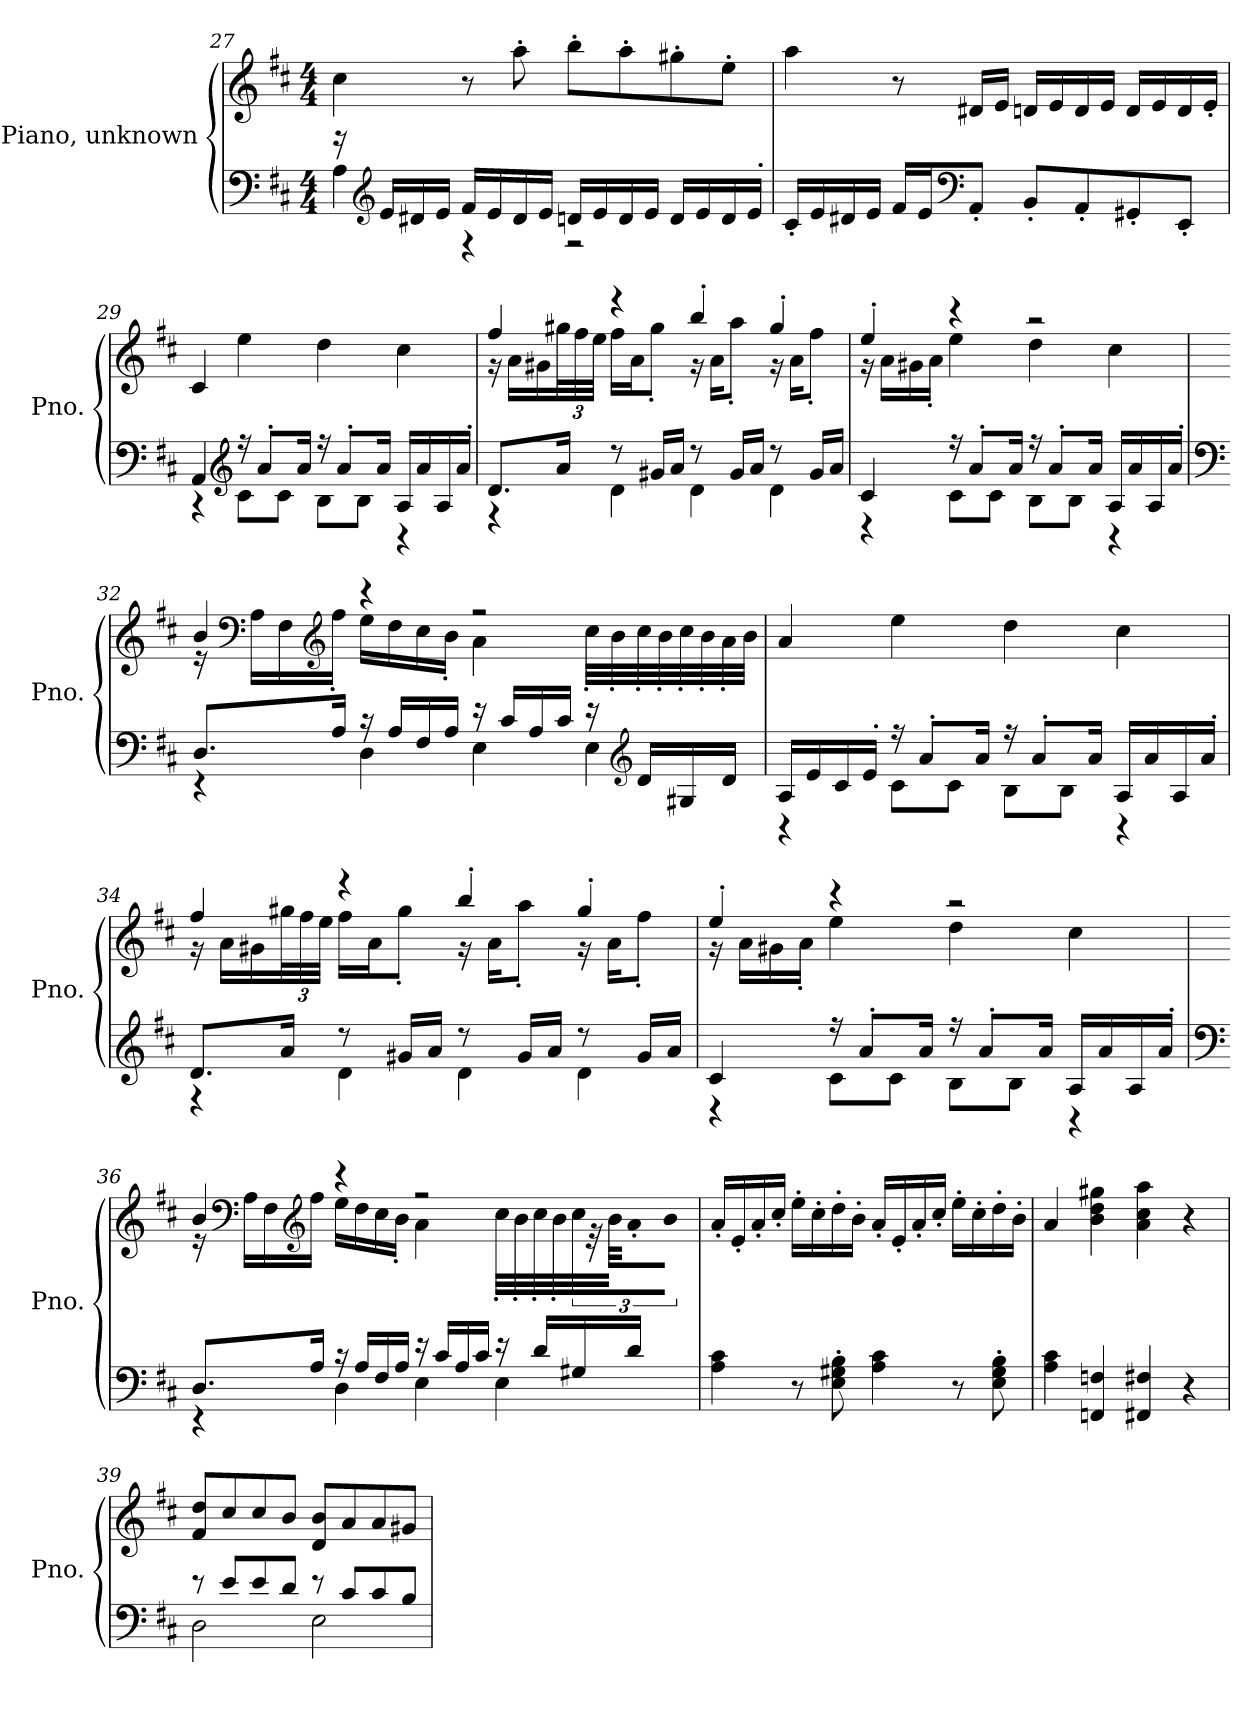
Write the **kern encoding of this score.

**kern	**kern
*part1	*part1
*staff2	*staff1
*I"Piano, unknown	*
*I'Pno.	*
*clefF4	*clefG2
*k[f#c#]	*k[f#c#]
*M4/4	*M4/4
=27	=27
*^	*
16r	4A\	4cc#\
*clefG2	*	*
16e/LL	.	.
16d#X/	.	.
16e/JJ	.	.
16f#/LL	4r	8r
16e/	.	.
16d#/	.	8aa'\
16e/JJ	.	.
16dn/LL	2r	8bb'\L
16e/	.	.
16d/	.	8aa'\
16e/JJ	.	.
16d/LL	.	8gg#X'\
16e/	.	.
16d/	.	8ee'\J
16e'/JJ	.	.
*v	*v	*
!!LO:LB:g=z
=28	=28
16c#'/LL	4aa\
16e/	.
16d#X/	.
16e/JJ	.
16f#/LL	8r
16e/J	.
*clefF4	*
8AA'/J	16d#X/LL
.	16e/JJ
8BB'/L	16dn/LL
.	16e/
8AA'/	16d/
.	16e/JJ
8GG#X'/	16d/LL
.	16e/
8EE'/J	16d/
.	16e'/JJ
=29	=29
*^	*
4AA/	4r	4c#/
*clefG2	*	*
16r	8c#\L	4ee\
8a'/L	.	.
.	8c#\J	.
16a/Jk	.	.
16r	8B\L	4dd\
8a'/L	.	.
.	8B\J	.
16a/Jk	.	.
16A/LL	4r	4cc#\
16a/	.	.
16A/	.	.
16a'/JJ	.	.
!!LO:LB:g=z
=30	=30	=30
*	*	*^
8.d/L	4r	4ff#/	16r
.	.	.	16a\LL
.	.	.	16g#X\
*	*	*	*Xbrackettup
16a/Jk	.	.	48gg#X\L
.	.	.	48ff#\
.	.	.	48ee\JJJ
8r	4d\	4r	16ff#\LL
.	.	.	16a\J
16g#X/LL	.	.	8gg#'\J
16a/JJ	.	.	.
8r	4d\	4bb'/	16r
.	.	.	16a\KL
16g#/LL	.	.	8aa'\J
16a/JJ	.	.	.
8r	4d\	4gg#'/	16r
.	.	.	16a\KL
16g#/LL	.	.	8ff#'\J
16a/JJ	.	.	.
=31	=31	=31	=31
4c#/	4r	4ee'/	16r
.	.	.	16a\LL
.	.	.	16g#X\
.	.	.	16a'\JJ
16r	8c#\L	4r	4ee\
8a'/L	.	.	.
.	8c#\J	.	.
16a/Jk	.	.	.
16r	8B\L	2r	4dd\
8a'/L	.	.	.
.	8B\J	.	.
16a/Jk	.	.	.
16A/LL	4r	.	4cc#\
16a/	.	.	.
16A/	.	.	.
16a'/JJ	.	.	.
!!LO:PB:g=z	!!
=32	=32	=32	=32
*clefF4	*	*	*
8.D/L	4r	4b/	16r
*	*	*clefF4	*
.	.	.	16A\LL
.	.	.	16F#\
*	*	*clefG2	*
16A/Jk	.	.	16ff#'\JJ
16r	4D\	4r	16ee\LL
16A/LL	.	.	16dd\
16F#/	.	.	16cc#\
16A/JJ	.	.	16b'\JJ
16r	4E\	2r	4a\
16c#/LL	.	.	.
16A/	.	.	.
16c#/JJ	.	.	.
16r	4E\	.	32cc#'\LLL
.	.	.	32b'\
*clefG2	*	*	*
16d/LL	.	.	32cc#'\
.	.	.	32b'\
16G#X/	.	.	32cc#'\
.	.	.	32b'\
16d/JJ	.	.	32a'\
.	.	.	32b\JJJ
*	*	*v	*v
=33	=33	=33
16A/LL	4r	4a/
16e/	.	.
16c#/	.	.
16e'/JJ	.	.
16r	8c#\L	4ee\
8a'/L	.	.
.	8c#\J	.
16a/Jk	.	.
16r	8B\L	4dd\
8a'/L	.	.
.	8B\J	.
16a/Jk	.	.
16A/LL	4r	4cc#\
16a/	.	.
16A/	.	.
16a'/JJ	.	.
!!LO:LB:g=z
=34	=34	=34
*	*	*^
8.d/L	4r	4ff#/	16r
.	.	.	16a\LL
.	.	.	16g#X\
16a/Jk	.	.	48gg#X\L
.	.	.	48ff#\
.	.	.	48ee\JJJ
8r	4d\	4r	16ff#\LL
.	.	.	16a\J
16g#X/LL	.	.	8gg#'\J
16a/JJ	.	.	.
8r	4d\	4bb'/	16r
.	.	.	16a\KL
16g#/LL	.	.	8aa'\J
16a/JJ	.	.	.
8r	4d\	4gg#'/	16r
.	.	.	16a\KL
16g#/LL	.	.	8ff#'\J
16a/JJ	.	.	.
=35	=35	=35	=35
4c#/	4r	4ee'/	16r
.	.	.	16a\LL
.	.	.	16g#X\
.	.	.	16a'\JJ
16r	8c#\L	4r	4ee\
8a'/L	.	.	.
.	8c#\J	.	.
16a/Jk	.	.	.
16r	8B\L	2r	4dd\
8a'/L	.	.	.
.	8B\J	.	.
16a/Jk	.	.	.
16A/LL	4r	.	4cc#\
16a/	.	.	.
16A/	.	.	.
16a'/JJ	.	.	.
!!LO:LB:g=z	!!
=36	=36	=36	=36
*clefF4	*	*	*
8.D/L	4r	4b/	16r
*	*	*clefF4	*
.	.	.	16A\LL
.	.	.	16F#\
*	*	*clefG2	*
16A/Jk	.	.	16ff#\JJ
16r	4D\	4r	16ee\LL
16A/LL	.	.	16dd\
16F#/	.	.	16cc#\
16A/JJ	.	.	16b'\JJ
16r	4E\	2r	4a\
16c#/LL	.	.	.
16A/	.	.	.
16c#/JJ	.	.	.
16r	4E\	.	32cc#'\LLL
.	.	.	32b'\
16d/LL	.	.	32cc#'\
.	.	.	32b'\
*	*	*	*brackettup
16G#X/	.	.	48cc#\JJJ
.	.	.	48r
.	.	.	48b\LLL
16d/JJ	.	.	32a'\
.	.	.	32b\JJJ
*v	*v	*	*
*	*v	*v
=37	=37
4A\ 4c#\	16a'/LL
.	16e'/
.	16a'/
.	16cc#'/JJ
8r	16ee'\LL
.	16cc#'\
8E\' 8G#X\' 8B\'	16dd'\
.	16b'\JJ
4A\ 4c#\	16a'/LL
.	16e'/
.	16a'/
.	16cc#'/JJ
8r	16ee'\LL
.	16cc#'\
8E\' 8G#\' 8B\'	16dd'\
.	16b'\JJ
!!LO:LB:g=z
=38	=38
4A\ 4c#\	4a/
4FFn/ 4Fn/	4b\ 4dd\ 4gg#X\
4FF#X/ 4F#X/	4a\ 4cc#\ 4aa\
4r	4r
=39	=39
*^	*
8r	2D\	8f#/ 8dd/L
8e/L	.	8cc#/
8e/	.	8cc#/
8d/J	.	8b/J
8r	2E\	8d/ 8b/L
8c#/L	.	8a/
8c#/	.	8a/
8B/J	.	8g#X/J
*v	*v	*
=	=
*-	*-
